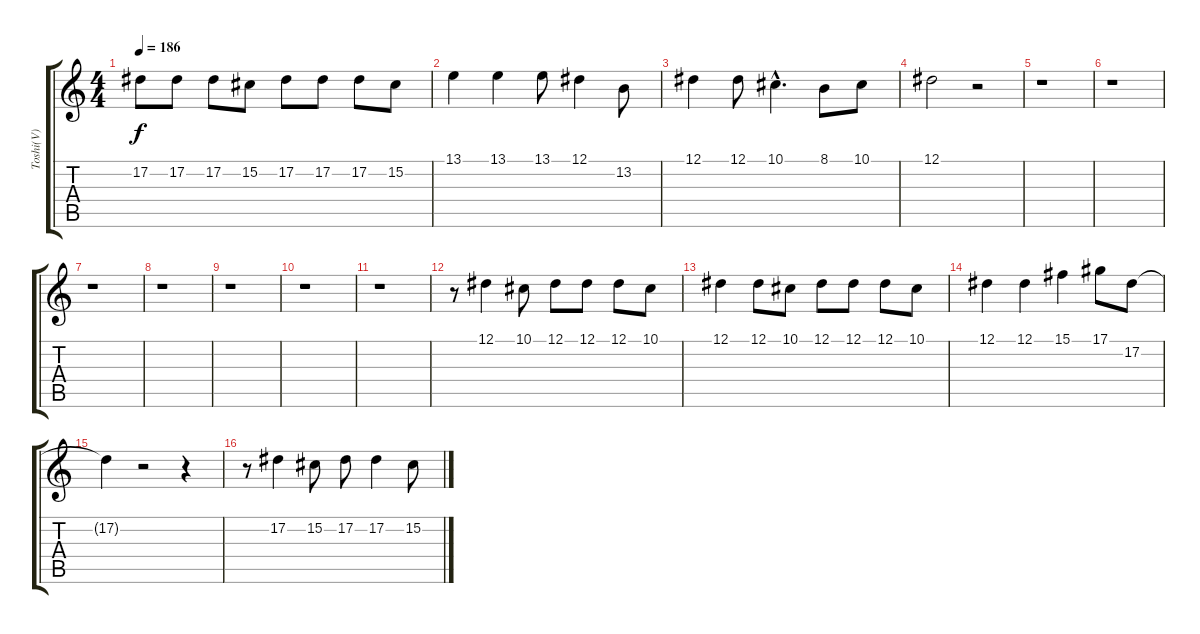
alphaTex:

\track ("Toshi(V)" "Toshi(V)") {instrument tenorsax}
\staff {score tabs}
\tuning (Eb4 Bb3 Gb3 Db3 Ab2 Eb2) {hide}
\ts (4 4)
\tempo 186
\clef g2
\ks c
17.2.8{dy f} 17.2.8 17.2.8 15.2.8 17.2.8 17.2.8 17.2.8 15.2.8 |
13.1.4 13.1.4 13.1.8 12.1.4 13.2.8 |
12.1.4 12.1.8 10.1{hac}.4{d} 8.1.8 10.1.8 |
12.1.2 r.2 |
r.1 |
r.1 |
r.1 |
r.1 |
r.1 |
r.1 |
r.1 |
r.8 12.1.4 10.1.8 12.1.8 12.1.8 12.1.8 10.1.8 |
12.1.4 12.1.8 10.1.8 12.1.8 12.1.8 12.1.8 10.1.8 |
12.1.4 12.1.4 15.1.4 17.1.8 17.2.8 |
17.2{t}.4 r.2 r.4 |
r.8 17.2.4 15.2.8 17.2.8 17.2.4 15.2.8
